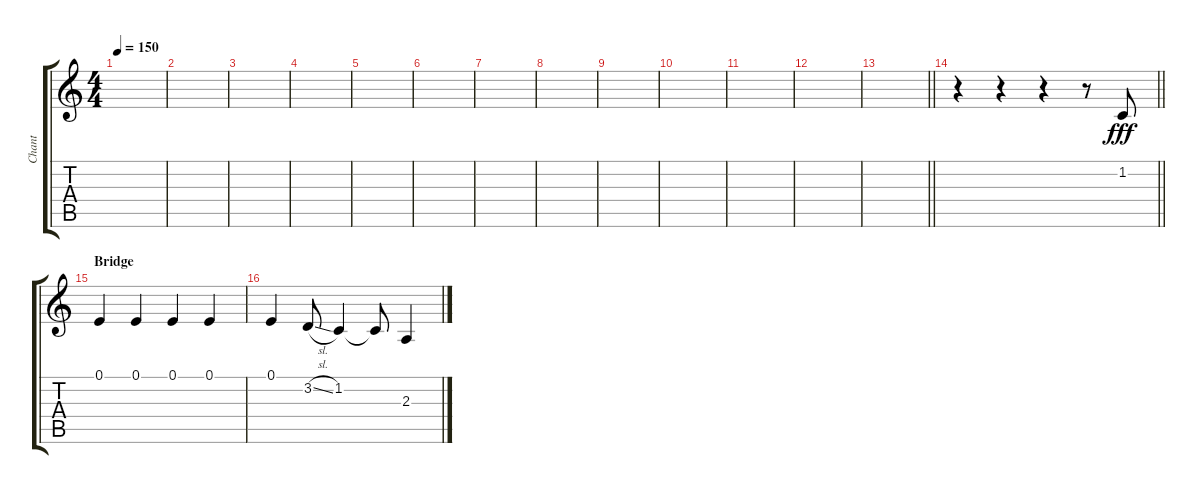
\track ("Chant" "Chant") {instrument oboe}
\staff {score tabs}
\tuning (E4 B3 G3 D3 A2 E2) {hide}
\ts (4 4)
\tempo 150
\clef g2
\ks c
|
|
|
|
|
|
|
|
|
|
|
|
\barLineRight lightlight
|
\barLineRight lightlight
r.4{volume 16} r.4 r.4 r.8 1.2.8{dy fff} |
\section ("" "Bridge")
0.1.4 0.1.4 0.1.4 0.1.4 |
0.1.4 3.2{sl}.8 1.2.4 1.2{t}.8 2.3.4
